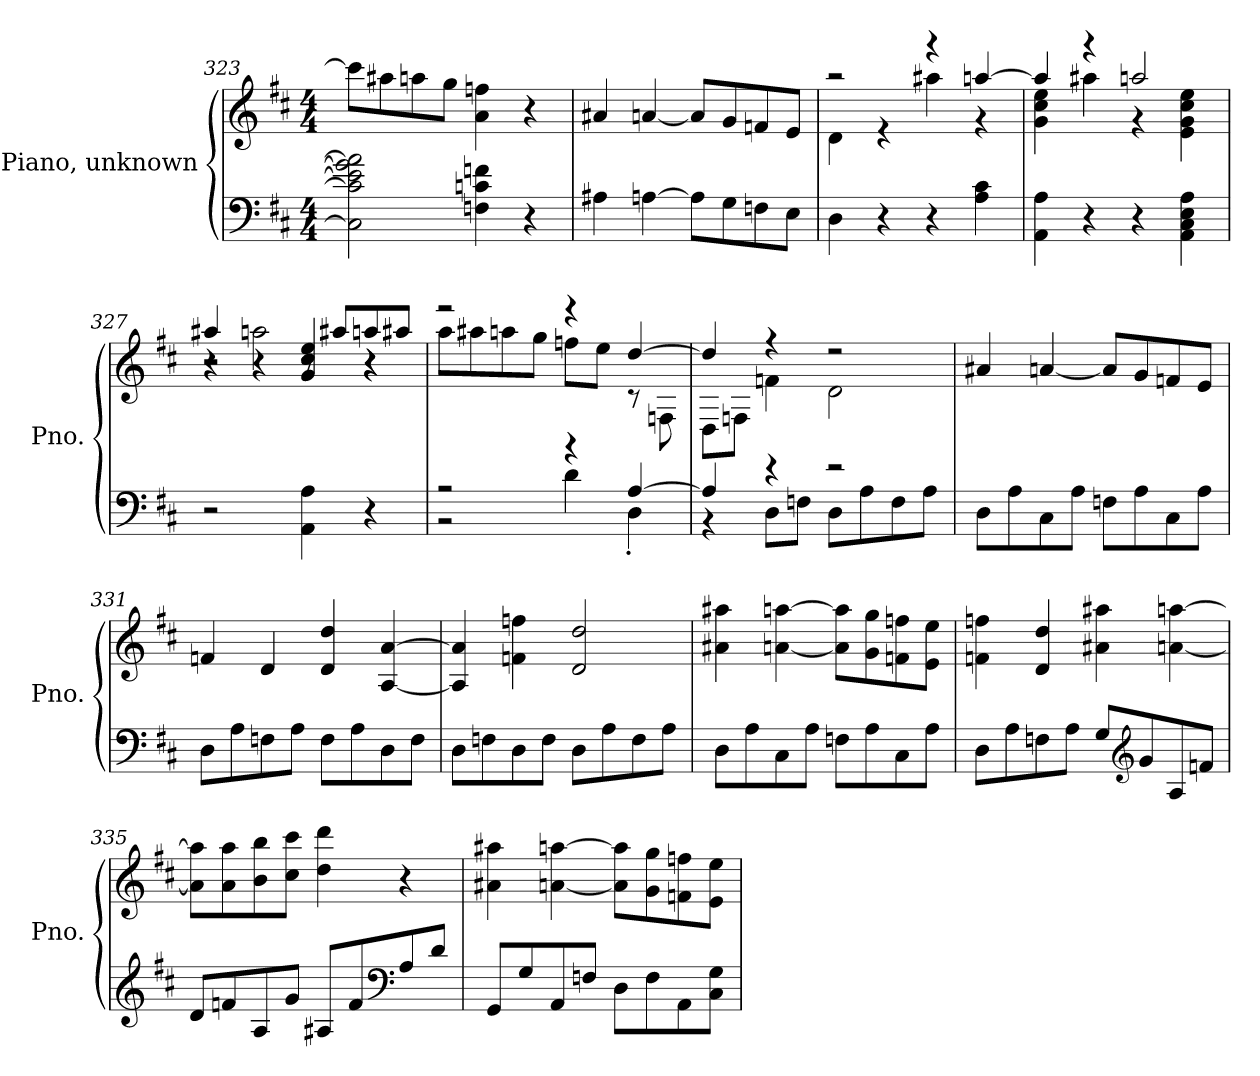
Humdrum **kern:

**kern	**kern
*part1	*part1
*staff2	*staff1
*I"Piano, unknown	*
*I'Pno.	*
*clefF4	*clefG2
*k[f#c#]	*k[f#c#]
*M4/4	*M4/4
=323	=323
2C\] 2c\] 2e\] 2g\] 2a#\]	8ccc\L]
.	8aa#X\
.	8aan\
.	8gg\J
4Fn\ 4cn\ 4fn\	4a\ 4ffn\
4r	4r
!!LO:LB:g=z
=324	=324
4A#X\	4a#X/
[4An\	[4an/
8A\L]	8a/L]
8G\	8g/
8Fn\	8fn/
8E\J	8e/J
=325	=325
*	*^
4D\	2r	4d\
4r	.	4r
4r	4r	4aa#X\
4A\ 4c#\	[4aan/	4r
=326	=326	=326
4AA\ 4A\	4aa/]	4g\ 4cc#\ 4ee\
4r	4r	4aa#X\
4r	2aan/	4r
4AA\ 4C#\ 4E\ 4A\	.	4e\ 4g\ 4cc#\ 4ee\
=327	=327	=327
*	*	*^
2r	4aa#X/	4r	2r
.	4r	2aan\	.
4AA\ 4A\	8r	.	4g/ 4cc#/ 4ee/
.	8aa#X/L	.	.
4r	8aan/	4r	4r
.	8aa#X/J	.	.
*	*	*v	*v
=328	=328	=328
*^	*	*
2r	2r	2r	8aa\L
.	.	.	8aa#X\
.	.	.	8aan\
.	.	.	8gg\J
4r	4d\	4r	8ffn\L
.	.	.	8ee\J
[4A/	4D'\	[4dd/	8r
.	.	.	8Fn\
!!LO:PB:g=z	!!
=329	=329	=329	=329
4A/]	4r	4dd/]	8D\L
.	.	.	8Fn\J
4r	8D\L	4r	4fn\
.	8Fn\J	.	.
2r	8D\L	2r	2d\
.	8A\	.	.
.	8F\	.	.
.	8A\J	.	.
*v	*v	*	*
*	*v	*v
=330	=330
8D\L	4a#X/
8A\	.
8C#\	[4an/
8A\J	.
8Fn\L	8a/L]
8A\	8g/
8C#\	8fn/
8A\J	8e/J
=331	=331
8D\L	4fn/
8A\	.
8Fn\	4d/
8A\J	.
8F\L	4d/ 4dd/
8A\	.
8D\	[4A/ [4a/
8F\J	.
=332	=332
8D\L	4A/] 4a/]
8Fn\	.
8D\	4fn\ 4ffn\
8F\J	.
8D\L	2d/ 2dd/
8A\	.
8F\	.
8A\J	.
!!LO:LB:g=z
=333	=333
8D\L	4a#X\ 4aa#X\
8A\	.
8C#\	[4an\ [4aan\
8A\J	.
8Fn\L	8a\] 8aa\]L
8A\	8g\ 8gg\
8C#\	8fn\ 8ffn\
8A\J	8e\ 8ee\J
=334	=334
8D\L	4fn\ 4ffn\
8A\	.
8Fn\	4d/ 4dd/
8A\J	.
8G/L	4a#X\ 4aa#X\
*clefG2	*
8g/	.
8A/	[4an\ [4aan\
8fn/J	.
=335	=335
8d/L	8a\] 8aa\]L
8fn/	8a\ 8aa\
8A/	8b\ 8bb\
8g/J	8cc#\ 8ccc#\J
8A#X/L	4dd\ 4ddd\
8f/	.
*clefF4	*
8A#/	4r
8d/J	.
=336	=336
8GG/L	4a#X\ 4aa#X\
8G/	.
8AA/	[4an\ [4aan\
8Fn/J	.
8D\L	8a\] 8aa\]L
8F\	8g\ 8gg\
8AA\	8fn\ 8ffn\
8C#\ 8G\J	8e\ 8ee\J
=	=
*-	*-
